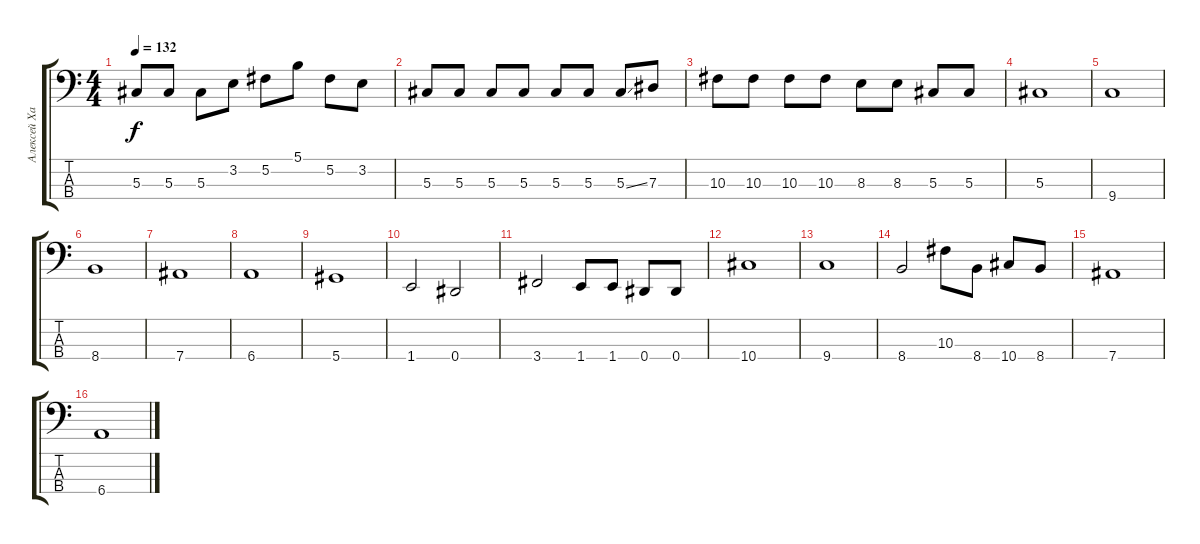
\track ("Алексей Харьков" "Алексей Ха") {instrument electricbassfinger}
\staff {score tabs}
\tuning (Gb2 Db2 Ab1 Eb1) {hide}
\ts (4 4)
\tempo 132
\clef f4
\ks c
5.3{t}.8{dy f} 5.3.8 5.3.8 3.2.8 5.2.8 5.1.8 5.2.8 3.2.8 |
5.3.8 5.3.8 5.3.8 5.3.8 5.3.8 5.3.8 5.3{ss}.8 7.3.8 |
10.3.8 10.3.8 10.3.8 10.3.8 8.3.8 8.3.8 5.3.8 5.3.8 |
5.3.1 |
9.4.1 |
8.4.1 |
7.4.1 |
6.4.1 |
5.4.1 |
1.4.2 0.4.2 |
3.4.2 1.4.8 1.4.8 0.4.8 0.4.8 |
10.4.1 |
9.4.1 |
8.4.2 10.3.8 8.4.8 10.4.8 8.4.8 |
7.4.1 |
6.4.1
